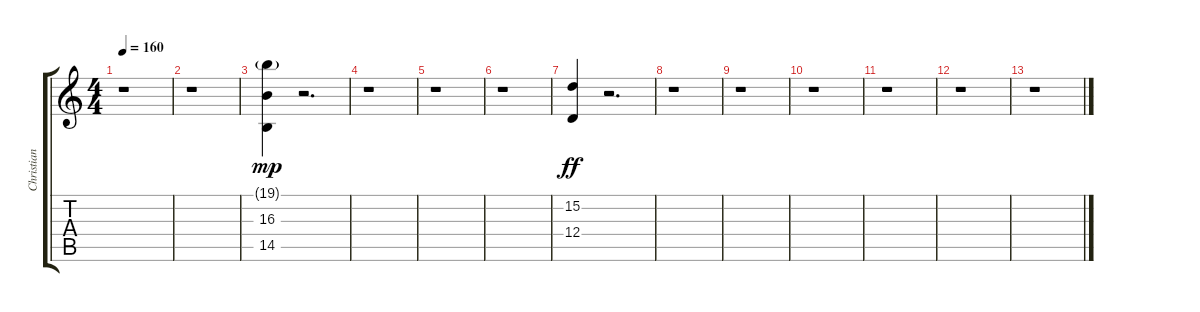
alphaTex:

\track ("Christian Kretschmar" "Christian ") {instrument stringensemble2}
\staff {score tabs}
\tuning (E4 B3 G3 D3 A2 E2) {hide}
\ts (4 4)
\tempo 160
\clef g2
\ks c
r.1{dy f} |
r.1 |
(19.1{g} 16.3 14.5).4{dy mp} r.2{d} |
r.1 |
r.1 |
r.1 |
(15.2 12.4).4{dy ff} r.2{d} |
r.1 |
r.1 |
r.1 |
r.1 |
r.1 |
r.1
